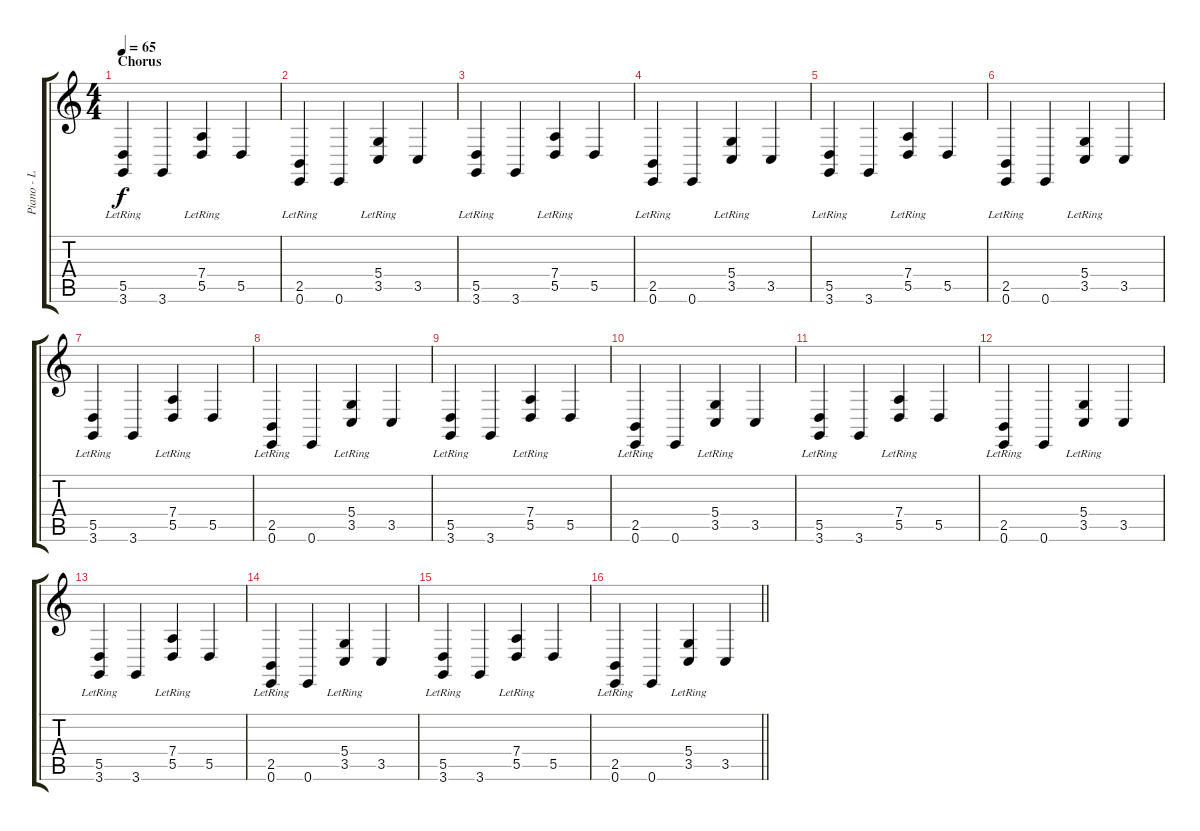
\track ("Piano - L Hand" "Piano - L ") {instrument electricgrandpiano}
\staff {score tabs}
\tuning (E4 B3 G3 D3 A2 E2) {hide}
\ts (4 4)
\section ("" "Chorus")
\tempo 65
\clef g2
\ks c
(5.5{lr} 3.6{lr}).4{dy f} 3.6.4 (7.4{lr} 5.5{lr}).4 5.5.4 |
(2.5{lr} 0.6{lr}).4 0.6.4 (5.4{lr} 3.5{lr}).4 3.5.4 |
(5.5{lr} 3.6{lr}).4 3.6.4 (7.4{lr} 5.5{lr}).4 5.5.4 |
(2.5{lr} 0.6{lr}).4 0.6.4 (5.4{lr} 3.5{lr}).4 3.5.4 |
(5.5{lr} 3.6{lr}).4 3.6.4 (7.4{lr} 5.5{lr}).4 5.5.4 |
(2.5{lr} 0.6{lr}).4 0.6.4 (5.4{lr} 3.5{lr}).4 3.5.4 |
(5.5{lr} 3.6{lr}).4 3.6.4 (7.4{lr} 5.5{lr}).4 5.5.4 |
(2.5{lr} 0.6{lr}).4 0.6.4 (5.4{lr} 3.5{lr}).4 3.5.4 |
(5.5{lr} 3.6{lr}).4 3.6.4 (7.4{lr} 5.5{lr}).4 5.5.4 |
(2.5{lr} 0.6{lr}).4 0.6.4 (5.4{lr} 3.5{lr}).4 3.5.4 |
(5.5{lr} 3.6{lr}).4 3.6.4 (7.4{lr} 5.5{lr}).4 5.5.4 |
(2.5{lr} 0.6{lr}).4 0.6.4 (5.4{lr} 3.5{lr}).4 3.5.4 |
(5.5{lr} 3.6{lr}).4 3.6.4 (7.4{lr} 5.5{lr}).4 5.5.4 |
(2.5{lr} 0.6{lr}).4 0.6.4 (5.4{lr} 3.5{lr}).4 3.5.4 |
(5.5{lr} 3.6{lr}).4 3.6.4 (7.4{lr} 5.5{lr}).4 5.5.4 |
\barLineRight lightlight
(2.5{lr} 0.6{lr}).4 0.6.4 (5.4{lr} 3.5{lr}).4 3.5.4
